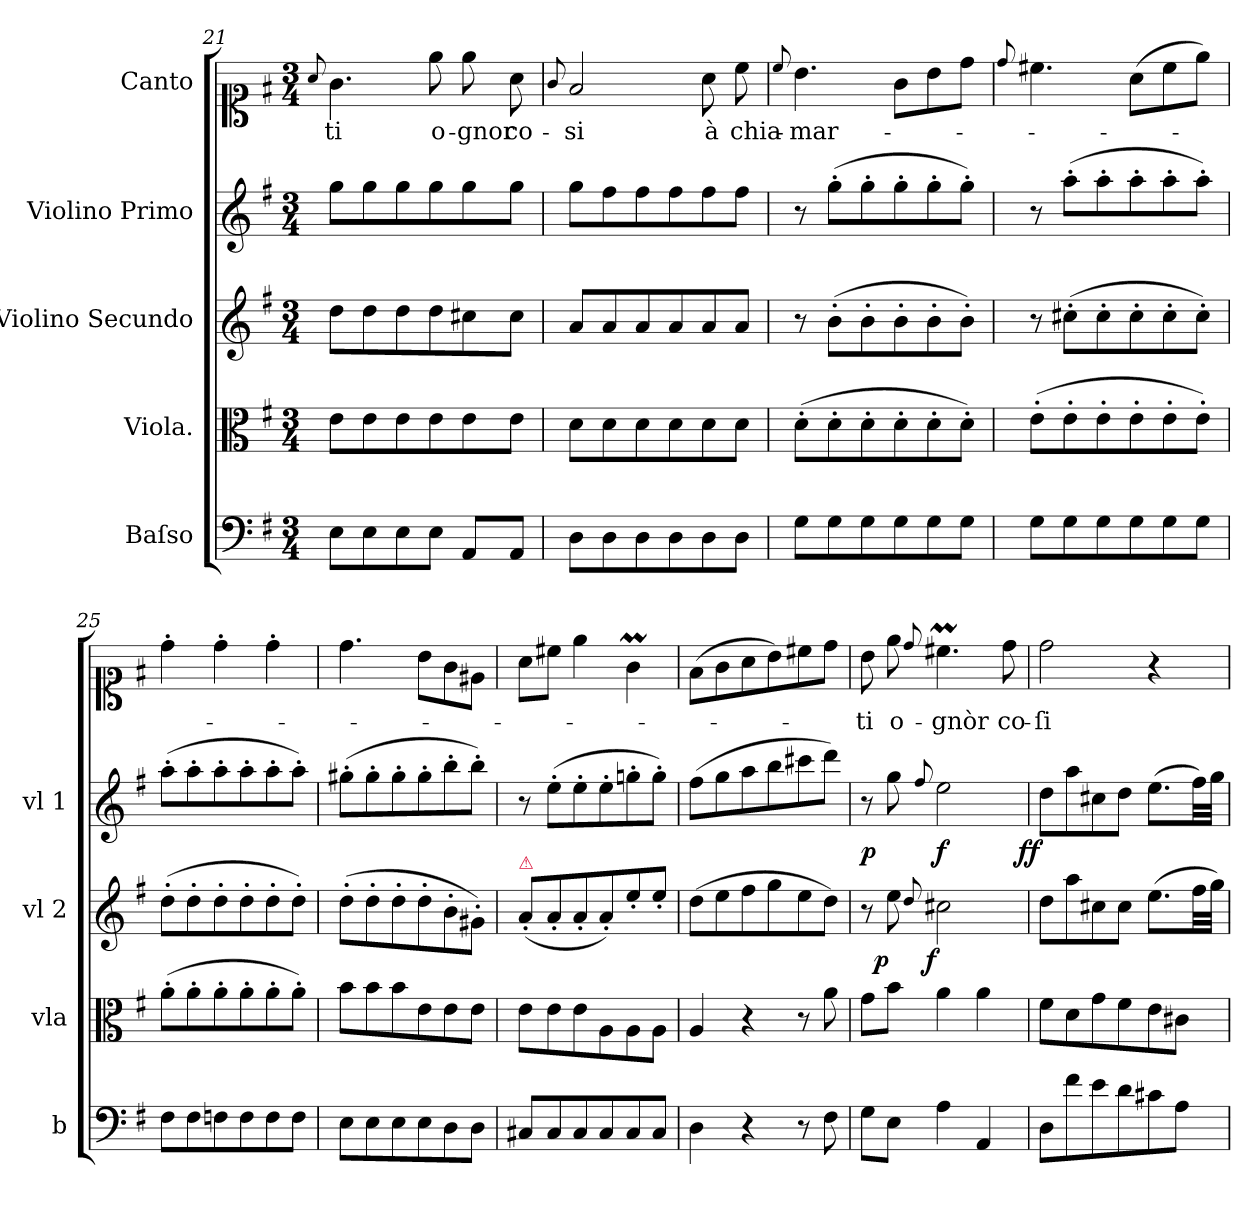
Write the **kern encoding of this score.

**kern	**kern	**kern	**dynam	**kern	**dynam	**kern	**text
*part5	*part4	*part3	*part3	*part2	*part2	*part1	*part1
*staff5	*staff4	*staff3	*staff3	*staff2	*staff2	*staff1	*staff1
*I"Baſso	*I"Viola.	*I"Violino Secundo	*	*I"Violino Primo	*	*I"Canto	*
*I'b	*I'vla	*I'vl 2	*	*I'vl 1	*	*	*
*clefF4	*clefC3	*clefG2	*	*clefG2	*	*clefC1	*
*k[f#]	*k[f#]	*k[f#]	*	*k[f#]	*	*k[f#]	*
*M3/4	*M3/4	*M3/4	*	*M3/4	*	*M3/4	*
=21	=21	=21	=21	=21	=21	=21	=21
.	.	.	.	.	.	8qqa/	.
8E\L	8e\L	8dd\L	.	8gg\L	.	4.g\	-ti
8E\	8e\	8dd\	.	8gg\	.	.	.
8E\	8e\	8dd\	.	8gg\	.	.	.
8E\J	8e\	8dd\	.	8gg\	.	8ee\	o-
8AA/L	8e\	8cc#X\	.	8gg\	.	8ee\	-gnor
8AA/J	8e\J	8cc#\J	.	8gg\J	.	8a\	co-
=22	=22	=22	=22	=22	=22	=22	=22
.	.	.	.	.	.	8qqg/	.
8D\L	8d\L	8a/L	.	8gg\L	.	2f#/	-si
8D\	8d\	8a/	.	8ff#\	.	.	.
8D\	8d\	8a/	.	8ff#\	.	.	.
8D\	8d\	8a/	.	8ff#\	.	.	.
8D\	8d\	8a/	.	8ff#\	.	8a\	à
8D\J	8d\J	8a/J	.	8ff#\J	.	8cc\	chia-
=23	=23	=23	=23	=23	=23	=23	=23
.	.	.	.	.	.	8qqcc/	.
8G\L	(>8d'>\L	8r	.	8r	.	4.b\	-mar-
8G\	8d'>\	(>8b'>\L	.	(>8gg'>\L	.	.	.
8G\	8d'>\	8b'>\	.	8gg'>\	.	.	.
8G\	8d'>\	8b'>\	.	8gg'>\	.	8g\L	.
8G\	8d'>\	8b'>\	.	8gg'>\	.	8b\	.
8G\J	8d'>\J)	8b'>\J)	.	8gg'>\J)	.	8dd\J	.
=24	=24	=24	=24	=24	=24	=24	=24
.	.	.	.	.	.	8qqdd/	.
8G\L	(>8e'>\L	8r	.	8r	.	4.cc#X\	.
8G\	8e'>\	(>8cc#X'>\L	.	(>8aa'>\L	.	.	.
8G\	8e'>\	8cc#'>\	.	8aa'>\	.	.	.
8G\	8e'>\	8cc#'>\	.	8aa'>\	.	(>8a\L	.
8G\	8e'>\	8cc#'>\	.	8aa'>\	.	8cc#\	.
8G\J	8e'>\J)	8cc#'>\J)	.	8aa'>\J)	.	8ee\J)	.
=25	=25	=25	=25	=25	=25	=25	=25
8F#\L	(>8a'>\L	(>8dd'>\L	.	(>8aa'>\L	.	4dd'>\	.
8F#\	8a'>\	8dd'>\	.	8aa'>\	.	.	.
8Fn\	8a'>\	8dd'>\	.	8aa'>\	.	4dd'>\	.
8F\	8a'>\	8dd'>\	.	8aa'>\	.	.	.
8F\	8a'>\	8dd'>\	.	8aa'>\	.	4dd'>\	.
8F\J	8a'>\J)	8dd'>\J)	.	8aa'>\J)	.	.	.
=26	=26	=26	=26	=26	=26	=26	=26
8E\L	8b\L	(>8dd'>\L	.	(>8gg#X'>\L	.	4.dd\	.
8E\	8b\	8dd'>\	.	8gg#'>\	.	.	.
8E\	8b\	8dd'>\	.	8gg#'>\	.	.	.
8E\	8e\	8dd'>\	.	8gg#'>\	.	8b\L	.
8D\	8e\	8b'>\	.	8bb'>\	.	8g\	.
8D\J	8e\J	8g#X'>\J)	.	8bb'>\J)	.	8e#X\J	.
=27	=27	=27	=27	=27	=27	=27	=27
!	!	!LO:TX:a:color=crimson:t=⚠	!	!	!	!	!
8C#X/L	8e\L	(<8a'</L	.	8r	.	8a\L	.
8C#/	8e\	8a'</	.	(>8ee'>\L	.	8cc#X\J	.
8C#/	8e\	8a'</	.	8ee'>\	.	4ee\	.
8C#/	8A\	8a'</)	.	8ee'>\	.	.	.
8C#/	8A\	8ee'>\	.	8ggn'>\	.	4gM\	.
8C#/J	8A\J	8ee'>\J	.	8gg'>\J)	.	.	.
=28	=28	=28	=28	=28	=28	=28	=28
4D\	4A/	(>8dd\L	.	(>8ff#\L	.	(>8f#\L	.
.	.	8ee\	.	8gg\	.	8g\	.
4r	4r	8ff#\	.	8aa\	.	8a\	.
.	.	8gg\	.	8bb\	.	8b\)	.
8r	8r	8ee\	.	8ccc#X\	.	8cc#X\	.
8F#\	8a\	8dd\J)	.	8ddd\J)	.	8dd\J	.
=29	=29	=29	=29	=29	=29	=29	=29
!	!	!	!	!	!LO:DY:b	!	!
8G\L	8g\L	8r	.	8r	p	8b\	-ti
!	!	!	!LO:DY:b:rj	!	!	!	!
8E\J	8b\J	8ee\	p	8gg\	.	8ee\	o-
.	.	8qqdd/	.	8qqff#/	.	8qqdd/	.
!	!	!	!LO:DY:b:rj	!	!LO:DY:b	!	!
4A\	4a\	2cc#X\	f	2ee\	f	4.cc#Xm\	-gnòr
4AA/	4a\	.	.	.	.	.	.
.	.	.	.	.	.	8dd\	co-
=30	=30	=30	=30	=30	=30	=30	=30
!	!	!	!	!	!LO:DY:b:rj	!	!
8D\L	8f#\L	8dd\L	.	8dd\L	ff	2dd\	-ſi
8f#\	8d\	8aa\	.	8aa\	.	.	.
8e\	8g\	8cc#X\	.	8cc#X\	.	.	.
8d\	8f#\	8cc#\J	.	8dd\J	.	.	.
8c#X\	8e\	(>8.ee\L	.	(>8.ee\L	.	4r	.
8A\J	8c#X\J	.	.	.	.	.	.
.	.	32ff#\LL	.	32ff#\LL)	.	.	.
.	.	32gg\JJJ)	.	32gg\JJJ	.	.	.
=	=	=	=	=	=	=	=
*-	*-	*-	*-	*-	*-	*-	*-
